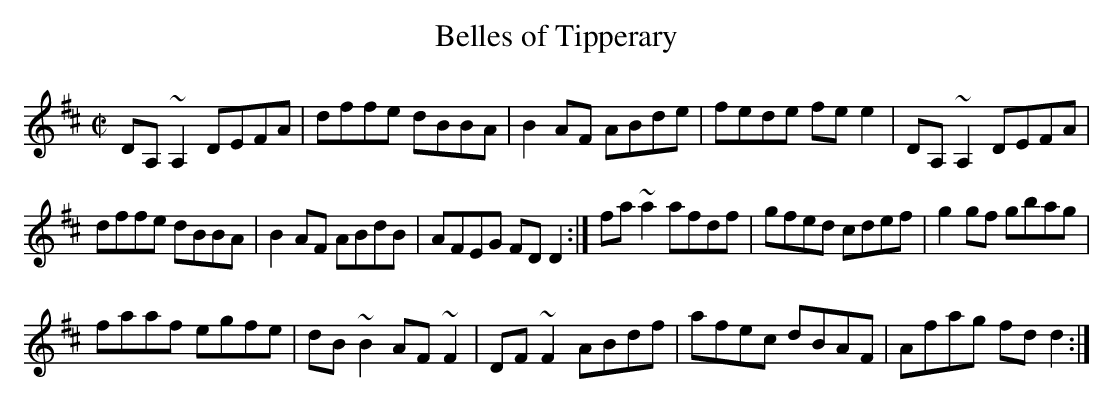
X:1
T:Belles of Tipperary
M:C|
L:1/8
K:D
DA,~A,2 DEFA|dffe dBBA|B2AF ABde|fede fee2|DA,~A,2 DEFA|
dffe dBBA|B2AF ABdB|AFEG FDD2:|fa~a2 afdf|gfed cdef|g2gf gbag|
faaf egfe|dB~B2 AF~F2|DF~F2 ABdf|afec dBAF|Afag fdd2:|
